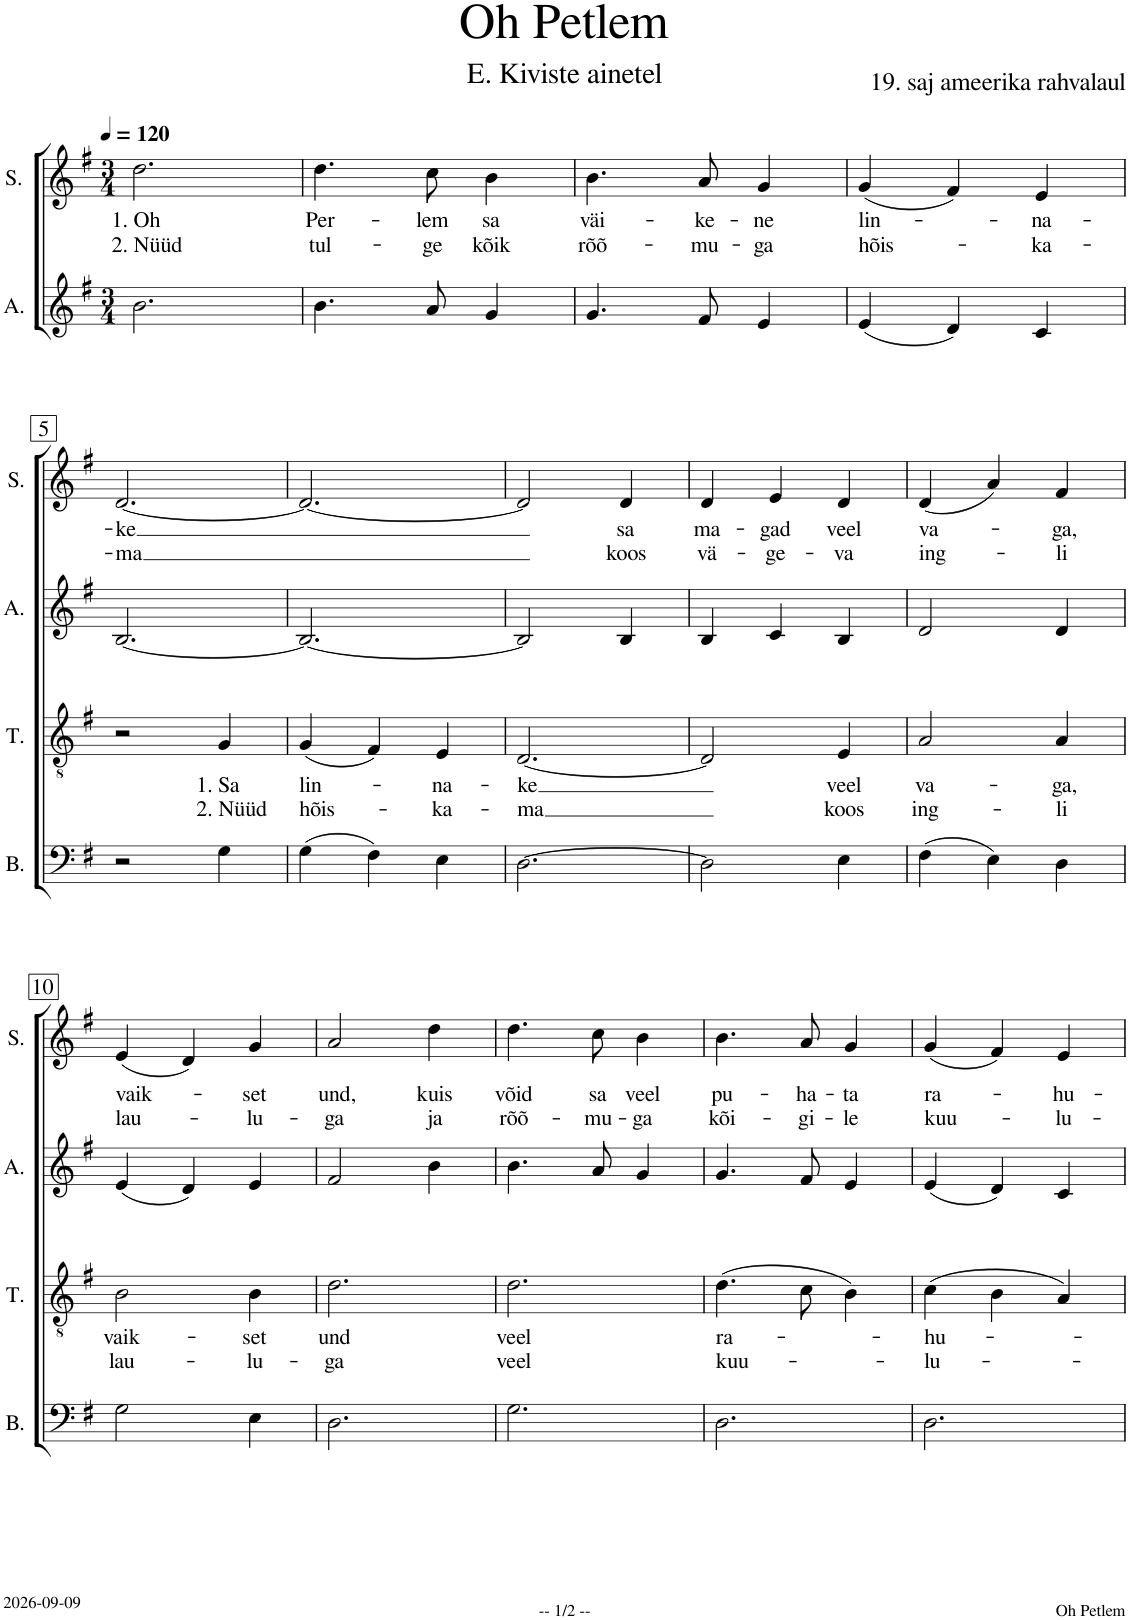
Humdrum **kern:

**kern	**kern	**text	**text	**kern	**kern	**text	**text
*part4	*part3	*part3	*part3	*part2	*part1	*part1	*part1
*staff4	*staff3	*staff3	*staff3	*staff2	*staff1	*staff1	*staff1
*I"B.	*I"T.	*	*	*I"A.	*I"S.	*	*
*I'B.	*I'T.	*	*	*I'A.	*I'S.	*	*
*stria5	*stria5	*	*	*	*	*	*
*clefF4	*clefGv2	*	*	*clefG2	*clefG2	*	*
*	*	*	*	*Trd1c2	*	*	*
*k[f#]	*k[f#]	*	*	*k[f#]	*k[f#]	*	*
*M3/4	*M3/4	*	*	*M3/4	*M3/4	*	*
*MM120	*MM120	*	*	*MM120	*MM120	*	*
=1	=1	=1	=1	=1	=1	=1	=1
!	!	!	!	!	!	!LO:LY:b	!LO:LY:b
2.r	2.r	.	.	2.b\	2.dd\	1. Oh	2. Nüüd
=2	=2	=2	=2	=2	=2	=2	=2
!	!	!	!	!	!	!LO:LY:b	!LO:LY:b
2.r	2.r	.	.	4.b\	4.dd\	Per-	tul-
!	!	!	!	!	!	!LO:LY:b	!LO:LY:b
.	.	.	.	8a/	8cc\	-lem	-ge
!	!	!	!	!	!	!LO:LY:b	!LO:LY:b
.	.	.	.	4g/	4b\	sa	kõik
=3	=3	=3	=3	=3	=3	=3	=3
!	!	!	!	!	!	!LO:LY:b	!LO:LY:b
2.r	2.r	.	.	4.g/	4.b\	väi-	rõõ-
!	!	!	!	!	!	!LO:LY:b	!LO:LY:b
.	.	.	.	8f#/	8a/	-ke-	-mu-
!	!	!	!	!	!	!LO:LY:b	!LO:LY:b
.	.	.	.	4e/	4g/	-ne	-ga
=4	=4	=4	=4	=4	=4	=4	=4
!	!	!	!	!	!	!LO:LY:b	!LO:LY:b
2.r	2.r	.	.	(4e/	(4g/	lin-	hõis-
.	.	.	.	4d/)	4f#/)	.	.
!	!	!	!	!	!	!LO:LY:b	!LO:LY:b
.	.	.	.	4c/	4e/	-na-	-ka-
!!LO:LB:g=z
=5	=5	=5	=5	=5	=5	=5	=5
!	!	!	!	!	!	!LO:LY:b	!LO:LY:b
2r	2r	.	.	[2.B/	[2.d/	-ke	-ma
!	!	!LO:LY:b	!LO:LY:b	!	!	!	!
4G\	4G/	1. Sa	2. Nüüd	.	.	.	.
=6	=6	=6	=6	=6	=6	=6	=6
!	!	!LO:LY:b	!LO:LY:b	!	!	!	!
(4G\	(4G/	lin-	hõis-	2.B/_	2.d/_	.	.
4F#\)	4F#/)	.	.	.	.	.	.
!	!	!LO:LY:b	!LO:LY:b	!	!	!	!
4E\	4E/	-na-	-ka-	.	.	.	.
=7	=7	=7	=7	=7	=7	=7	=7
!	!	!LO:LY:b	!LO:LY:b	!	!	!	!
[2.D\	[2.D/	-ke	-ma	2B/]	2d/]	.	.
!	!	!	!	!	!	!LO:LY:b	!LO:LY:b
.	.	.	.	4B/	4d/	sa	koos
=8	=8	=8	=8	=8	=8	=8	=8
!	!	!	!	!	!	!LO:LY:b	!LO:LY:b
2D\]	2D/]	.	.	4B/	4d/	ma-	vä-
!	!	!	!	!	!	!LO:LY:b	!LO:LY:b
.	.	.	.	4c/	4e/	-gad	-ge-
!	!	!LO:LY:b	!LO:LY:b	!	!	!LO:LY:b	!LO:LY:b
4E\	4E/	veel	koos	4B/	4d/	veel	-va
=9	=9	=9	=9	=9	=9	=9	=9
!	!	!LO:LY:b	!LO:LY:b	!	!	!LO:LY:b	!LO:LY:b
(4F#\	2A/	va-	ing-	2d/	(4d/	va-	ing-
4E\)	.	.	.	.	4a/)	.	.
!	!	!LO:LY:b	!LO:LY:b	!	!	!LO:LY:b	!LO:LY:b
4D\	4A/	-ga,	-li	4d/	4f#/	-ga,	-li
!!LO:LB:g=z
=10	=10	=10	=10	=10	=10	=10	=10
!	!	!LO:LY:b	!LO:LY:b	!	!	!LO:LY:b	!LO:LY:b
2G\	2B\	vaik-	lau-	(4e/	(4e/	vaik-	lau-
.	.	.	.	4d/)	4d/)	.	.
!	!	!LO:LY:b	!LO:LY:b	!	!	!LO:LY:b	!LO:LY:b
4E\	4B\	-set	-lu-	4e/	4g/	-set	-lu-
=11	=11	=11	=11	=11	=11	=11	=11
!	!	!LO:LY:b	!LO:LY:b	!	!	!LO:LY:b	!LO:LY:b
2.D\	2.d\	und	-ga	2f#/	2a/	und,	-ga
!	!	!	!	!	!	!LO:LY:b	!LO:LY:b
.	.	.	.	4b\	4dd\	kuis	ja
=12	=12	=12	=12	=12	=12	=12	=12
!	!	!LO:LY:b	!LO:LY:b	!	!	!LO:LY:b	!LO:LY:b
2.G\	2.d\	veel	veel	4.b\	4.dd\	võid	rõõ-
!	!	!	!	!	!	!LO:LY:b	!LO:LY:b
.	.	.	.	8a/	8cc\	sa	-mu-
!	!	!	!	!	!	!LO:LY:b	!LO:LY:b
.	.	.	.	4g/	4b\	veel	-ga
=13	=13	=13	=13	=13	=13	=13	=13
!	!	!LO:LY:b	!LO:LY:b	!	!	!LO:LY:b	!LO:LY:b
2.D\	(4.d\	ra-	kuu-	4.g/	4.b\	pu-	kõi-
!	!	!	!	!	!	!LO:LY:b	!LO:LY:b
.	8c\	.	.	8f#/	8a/	-ha-	-gi-
!	!	!	!	!	!	!LO:LY:b	!LO:LY:b
.	4B\)	.	.	4e/	4g/	-ta	-le
=14	=14	=14	=14	=14	=14	=14	=14
!	!	!LO:LY:b	!LO:LY:b	!	!	!LO:LY:b	!LO:LY:b
2.D\	(4c\	-hu-	-lu-	(4e/	(4g/	ra-	kuu-
.	4B\	.	.	4d/)	4f#/)	.	.
!	!	!	!	!	!	!LO:LY:b	!LO:LY:b
.	4A/)	.	.	4c/	4e/	-hu-	-lu-
=	=	=	=	=	=	=	=
*-	*-	*-	*-	*-	*-	*-	*-
